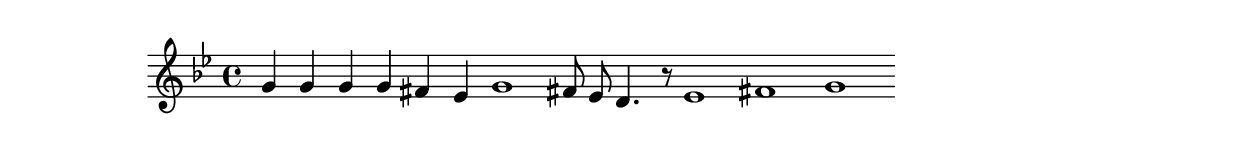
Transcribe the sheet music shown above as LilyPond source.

%% DO NOT EDIT this file manually; it was automatically
%% generated from the LilyPond Snippet Repository
%% (http://lsr.di.unimi.it).
%%
%% Make any changes in the LSR itself, or in
%% `Documentation/snippets/new/`, then run
%% `scripts/auxiliar/makelsr.pl`.
%%
%% This file is in the public domain.

\version "2.24.0"

\header {
  lsrtags = "world-music"

  texidoc = "
For improvisations or @emph{taqasim} which are temporarily free, the
time signature can be omitted and @code{\\cadenzaOn} can be
used.  Adjusting the accidental style might be required, since the
absence of bar lines will cause the accidental to be marked only
once.  Here is an example of what could be the start of a @emph{hijaz}
improvisation:
"

  doctitle = "Arabic improvisation"
} % begin verbatim


\include "arabic.ly"

\relative sol' {
  \key re \kurd
  \accidentalStyle forget
  \cadenzaOn
  sol4 sol sol sol fad mib sol1 fad8 mib re4. r8 mib1 fad sol
}
